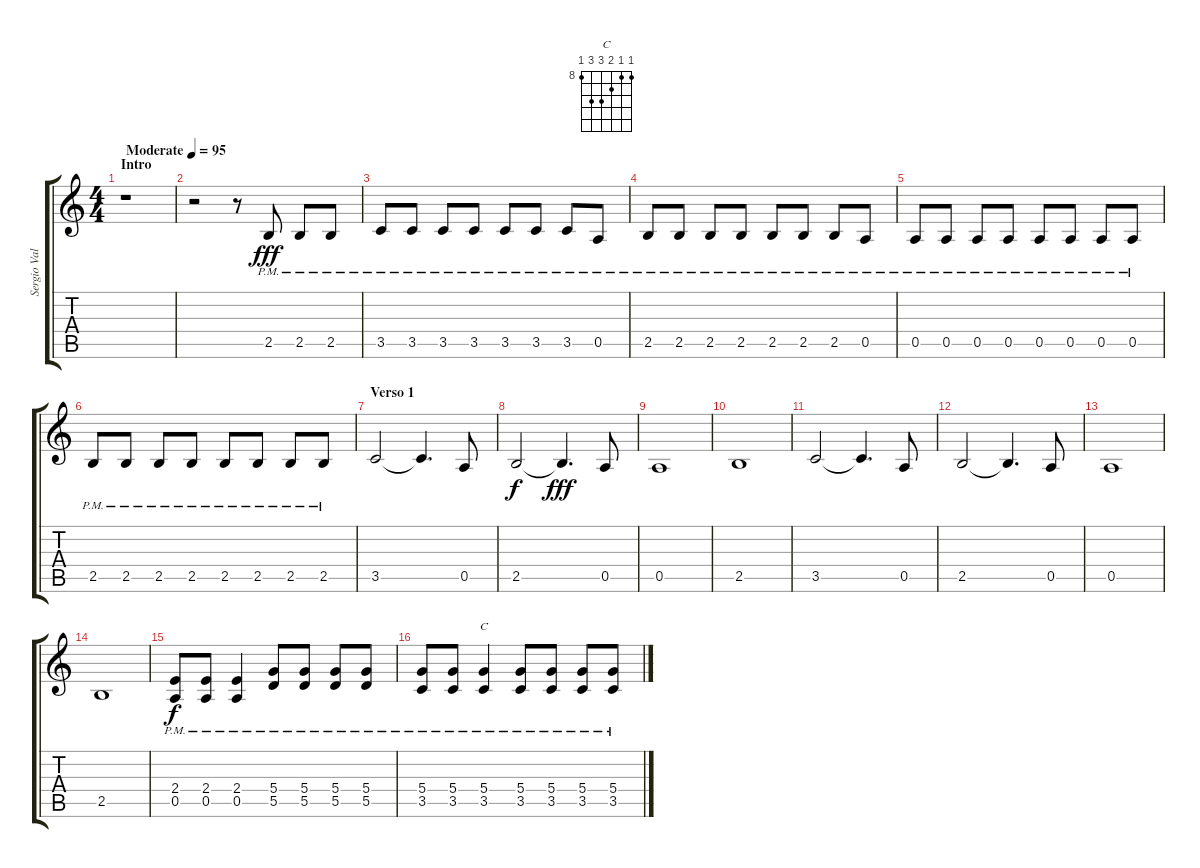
\track ("Sergio Vallín" "Sergio Val") {instrument distortionguitar}
\staff {score tabs}
\tuning (E4 B3 G3 D3 A2 E2) {hide}
\chord ("C" 8 8 9 10 10 8) {firstfret 8}
\ts (4 4)
\section ("" "Intro")
\tempo (95 "Moderate")
\clef g2
\ks c
r.1{dy fff instrument distortionguitar} |
r.2 r.8 2.5{pm}.8 2.5{pm}.8 2.5{pm}.8 |
3.5{pm}.8 3.5{pm}.8 3.5{pm}.8 3.5{pm}.8 3.5{pm}.8 3.5{pm}.8 3.5{pm}.8 0.5{pm}.8 |
2.5{pm}.8 2.5{pm}.8 2.5{pm}.8 2.5{pm}.8 2.5{pm}.8 2.5{pm}.8 2.5{pm}.8 0.5{pm}.8 |
0.5{pm}.8 0.5{pm}.8 0.5{pm}.8 0.5{pm}.8 0.5{pm}.8 0.5{pm}.8 0.5{pm}.8 0.5{pm}.8 |
2.5{pm}.8 2.5{pm}.8 2.5{pm}.8 2.5{pm}.8 2.5{pm}.8 2.5{pm}.8 2.5{pm}.8 2.5{pm}.8 |
\section ("" "Verso 1")
3.5.2 3.5{t}.4{d} 0.5.8 |
2.5.2{dy f} 2.5{t}.4{d dy fff} 0.5.8 |
0.5.1 |
2.5.1 |
3.5.2 3.5{t}.4{d} 0.5.8 |
2.5.2 2.5{t}.4{d} 0.5.8 |
0.5.1 |
2.5.1 |
(2.4{pm} 0.5{pm}).8{dy f} (2.4{pm} 0.5{pm}).8 (2.4{pm} 0.5{pm}).4 (5.4{pm} 5.5{pm}).8 (5.4{pm} 5.5{pm}).8 (5.4{pm} 5.5{pm}).8 (5.4{pm} 5.5{pm}).8 |
(5.4{pm} 3.5{pm}).8 (5.4{pm} 3.5{pm}).8 (5.4{pm} 3.5{pm}).4{ch "C"} (5.4{pm} 3.5{pm}).8 (5.4{pm} 3.5{pm}).8 (5.4{pm} 3.5{pm}).8 (5.4{pm} 3.5{pm}).8
